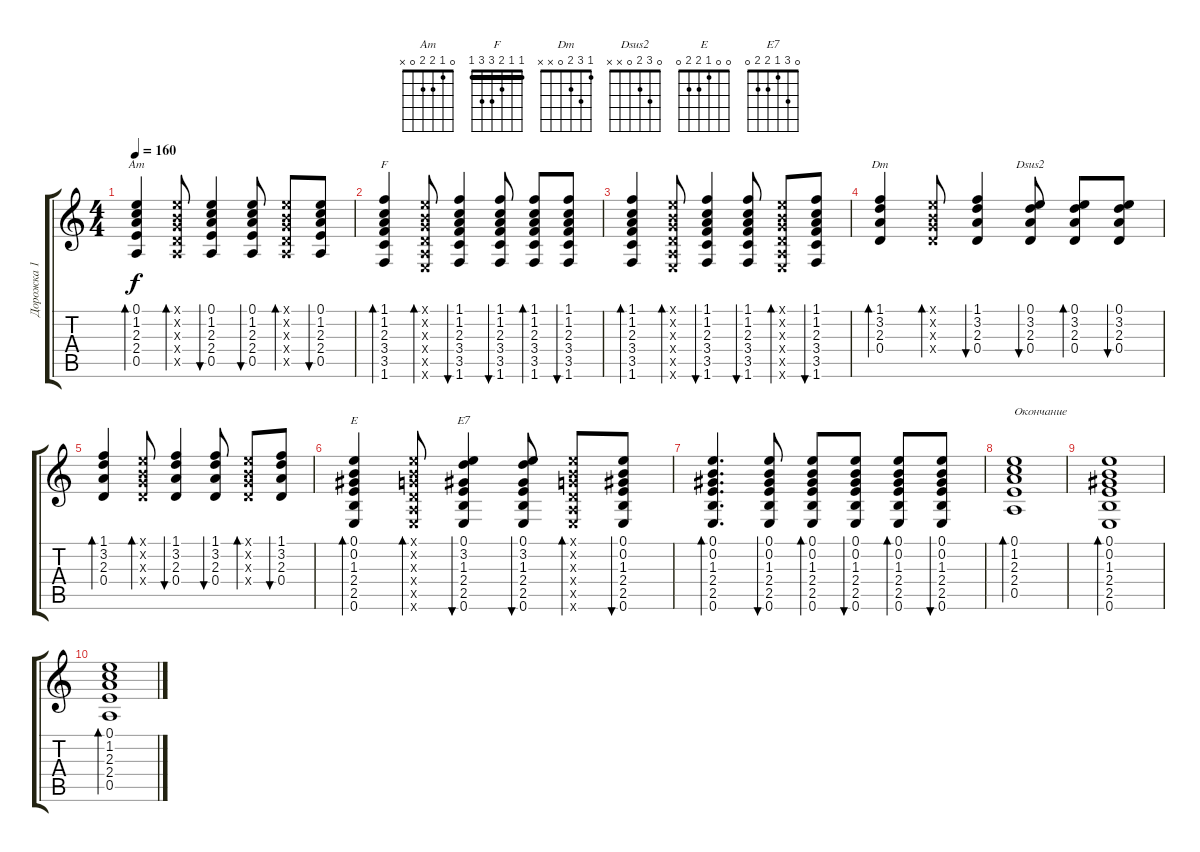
\track ("Дорожка 1" "Дорожка 1") {instrument acousticguitarsteel}
\staff {score tabs}
\tuning (E4 B3 G3 D3 A2 E2) {hide}
\chord ("Am" 0 1 2 2 0 x)
\chord ("F" 1 1 2 3 3 1) {barre 1}
\chord ("Dm" 1 3 2 0 x x)
\chord ("Dsus2" 0 3 2 0 x x)
\chord ("E" 0 0 1 2 2 0)
\chord ("E7" 0 3 1 2 2 0)
\ts (4 4)
\tempo 160
\clef g2
\ks c
(0.1 1.2 2.3 2.4 0.5).4{bd 60 ch "Am" dy f} (0.1{x} 0.2{x} 0.3{x} 0.4{x} 0.5{x}).8{bd 60} (0.1 1.2 2.3 2.4 0.5).4{bu 60} (0.1 1.2 2.3 2.4 0.5).8{bu 60} (0.1{x} 0.2{x} 0.3{x} 0.4{x} 0.5{x}).8{bd 60} (0.1 1.2 2.3 2.4 0.5).8{bu 60} |
(1.1 1.2 2.3 3.4 3.5 1.6).4{bd 60 ch "F"} (0.1{x} 0.2{x} 0.3{x} 0.4{x} 0.5{x} 0.6{x}).8{bd 60} (1.1 1.2 2.3 3.4 3.5 1.6).4{bu 60} (1.1 1.2 2.3 3.4 3.5 1.6).8{bu 60} (1.1 1.2 2.3 3.4 3.5 1.6).8{bd 60} (1.1 1.2 2.3 3.4 3.5 1.6).8{bu 60} |
(1.1 1.2 2.3 3.4 3.5 1.6).4{bd 60} (0.1{x} 0.2{x} 0.3{x} 0.4{x} 0.5{x} 0.6{x}).8{bd 60} (1.1 1.2 2.3 3.4 3.5 1.6).4{bu 60} (1.1 1.2 2.3 3.4 3.5 1.6).8{bu 60} (0.1{x} 0.2{x} 0.3{x} 0.4{x} 0.5{x} 0.6{x}).8{bd 60} (1.1 1.2 2.3 3.4 3.5 1.6).8{bu 60} |
(1.1 3.2 2.3 0.4).4{bd 60 ch "Dm"} (0.1{x} 0.2{x} 0.3{x} 0.4{x}).8{bd 60} (1.1 3.2 2.3 0.4).4{bu 60} (0.1 3.2 2.3 0.4).8{bu 60 ch "Dsus2"} (0.1 3.2 2.3 0.4).8{bd 60} (0.1 3.2 2.3 0.4).8{bu 60} |
(1.1 3.2 2.3 0.4).4{bd 60} (0.1{x} 0.2{x} 0.3{x} 0.4{x}).8{bd 60} (1.1 3.2 2.3 0.4).4{bu 60} (1.1 3.2 2.3 0.4).8{bu 60} (0.1{x} 0.2{x} 0.3{x} 0.4{x}).8{bd 60} (1.1 3.2 2.3 0.4).8{bu 60} |
(0.1 0.2 1.3 2.4 2.5 0.6).4{bd 60 ch "E"} (0.1{x} 0.2{x} 0.3{x} 0.4{x} 0.5{x} 0.6{x}).8{bd 60} (0.1 3.2 1.3 2.4 2.5 0.6).4{bu 60 ch "E7"} (0.1 3.2 1.3 2.4 2.5 0.6).8{bu 60} (0.1{x} 0.2{x} 0.3{x} 0.4{x} 0.5{x} 0.6{x}).8{bd 60} (0.1 0.2 1.3 2.4 2.5 0.6).8{bu 60} |
(0.1 0.2 1.3 2.4 2.5 0.6).4{d bd 60} (0.1 0.2 1.3 2.4 2.5 0.6).8{bu 60} (0.1 0.2 1.3 2.4 2.5 0.6).8{bd 60} (0.1 0.2 1.3 2.4 2.5 0.6).8{bu 60} (0.1 0.2 1.3 2.4 2.5 0.6).8{bd 60} (0.1 0.2 1.3 2.4 2.5 0.6).8{bu 60} |
(0.1 1.2 2.3 2.4 0.5).1{bd 60 txt "Окончание"} |
(0.1 0.2 1.3 2.4 2.5 0.6).1{bd 60} |
(0.1 1.2 2.3 2.4 0.5).1{bd 60}
